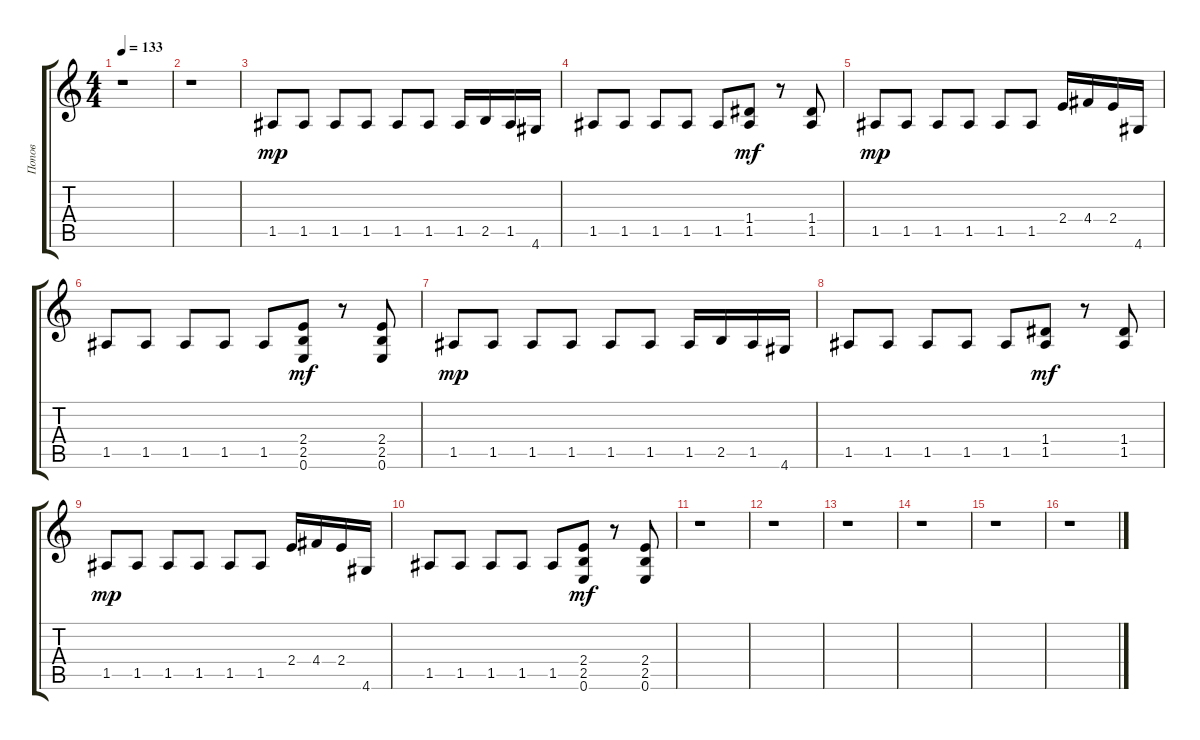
\track ("Попов" "Попов") {instrument distortionguitar}
\staff {score tabs}
\tuning (E4 B3 G3 D3 A2 E2) {hide}
\ts (4 4)
\tempo 133
\clef g2
\ks c
r.1{dy mp} |
r.1 |
1.5.8 1.5.8 1.5.8 1.5.8 1.5.8 1.5.8 1.5.16 2.5.16 1.5.16 4.6.16 |
1.5.8 1.5.8 1.5.8 1.5.8 1.5.8 (1.4 1.5).8{dy mf} r.8 (1.4 1.5).8 |
1.5.8{dy mp} 1.5.8 1.5.8 1.5.8 1.5.8 1.5.8 2.4.16 4.4.16 2.4.16 4.6.16 |
1.5.8 1.5.8 1.5.8 1.5.8 1.5.8 (2.4 2.5 0.6).8{dy mf} r.8 (2.4 2.5 0.6).8 |
1.5.8{dy mp} 1.5.8 1.5.8 1.5.8 1.5.8 1.5.8 1.5.16 2.5.16 1.5.16 4.6.16 |
1.5.8 1.5.8 1.5.8 1.5.8 1.5.8 (1.4 1.5).8{dy mf} r.8 (1.4 1.5).8 |
1.5.8{dy mp} 1.5.8 1.5.8 1.5.8 1.5.8 1.5.8 2.4.16 4.4.16 2.4.16 4.6.16 |
1.5.8 1.5.8 1.5.8 1.5.8 1.5.8 (2.4 2.5 0.6).8{dy mf} r.8 (2.4 2.5 0.6).8 |
r.1 |
r.1 |
r.1 |
r.1 |
r.1 |
r.1
